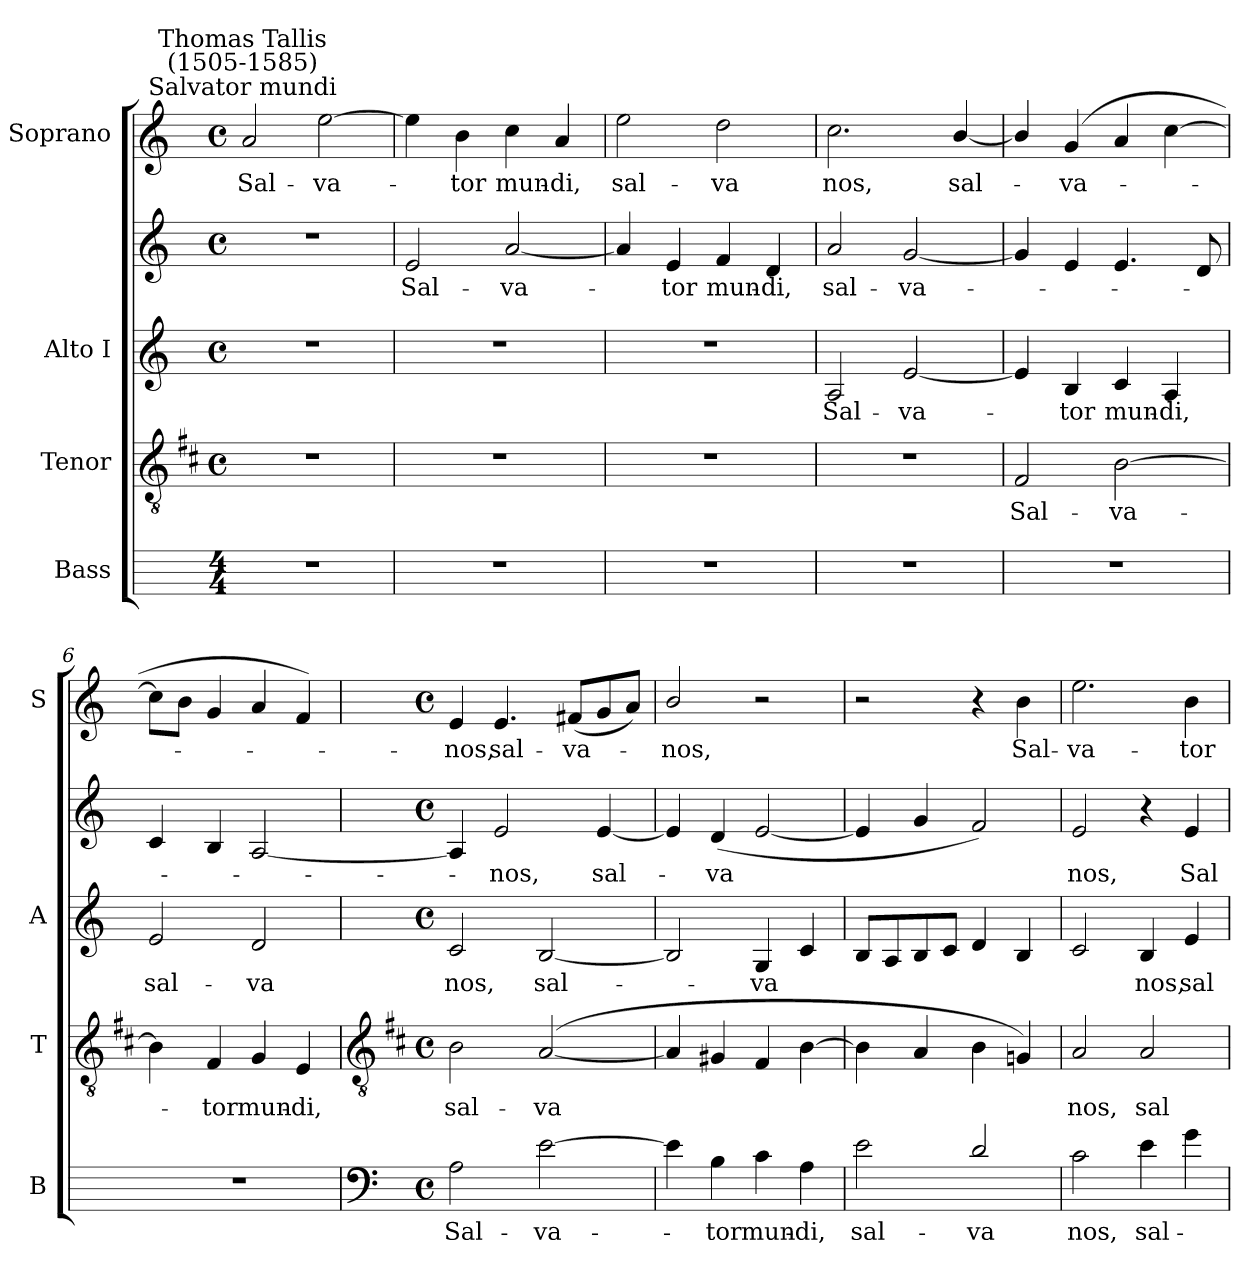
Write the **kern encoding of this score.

**kern	**text	**kern	**text	**kern	**text	**kern	**text	**kern	**text
*part4	*part4	*part3	*part3	*part2	*part2	*part2	*part2	*part1	*part1
*staff5	*staff5	*staff4	*staff4	*staff3	*staff3	*staff2	*staff2	*staff1	*staff1
*I"Bass	*	*I"Tenor	*	*I"Alto I	*	*	*	*I"Soprano	*
*I'B	*	*I'T	*	*I'A	*	*	*	*I'S	*
*	*	*clefGv2	*	*clefG2	*	*clefG2	*	*clefG2	*
*ITrd7c12	*	*ITrd1c2	*	*	*	*	*	*	*
*	*	*k[]	*	*k[]	*	*k[]	*	*k[]	*
*	*	*C:	*	*C:	*	*C:	*	*C:	*
*M4/4	*	*M4/4	*	*M4/4	*	*M4/4	*	*M4/4	*
*	*	*met(c)	*	*met(c)	*	*met(c)	*	*met(c)	*
=1	=1	=1	=1	=1	=1	=1	=1	=1	=1
!	!	!	!	!	!	!	!	!LO:TX:a:cj:t=Salvator mundi	!
!	!	!	!	!	!	!	!	!LO:TX:a:cj:t=Thomas Tallis\n(1505-1585)	!
!	!	!	!	!	!	!	!	!	!LO:LY:b
1r	.	1r	.	1r	.	1r	.	2a	Sal-
!	!	!	!	!	!	!	!	!	!LO:LY:b
.	.	.	.	.	.	.	.	[2ee	-va-
=2	=2	=2	=2	=2	=2	=2	=2	=2	=2
!	!	!	!	!	!	!	!LO:LY:b	!	!
1r	.	1r	.	1r	.	2e	Sal-	4ee]	.
!	!	!	!	!	!	!	!	!	!LO:LY:b
.	.	.	.	.	.	.	.	4b	tor
!	!	!	!	!	!	!	!LO:LY:b	!	!LO:LY:b
.	.	.	.	.	.	[2a	-va-	4cc	mun-
!	!	!	!	!	!	!	!	!	!LO:LY:b
.	.	.	.	.	.	.	.	4a	-di,
=3	=3	=3	=3	=3	=3	=3	=3	=3	=3
!	!	!	!	!	!	!	!	!	!LO:LY:b
1r	.	1r	.	1r	.	4a]	.	2ee	sal-
!	!	!	!	!	!	!	!LO:LY:b	!	!
.	.	.	.	.	.	4e	tor	.	.
!	!	!	!	!	!	!	!LO:LY:b	!	!LO:LY:b
.	.	.	.	.	.	4f	mun-	2dd	-va
!	!	!	!	!	!	!	!LO:LY:b	!	!
.	.	.	.	.	.	4d	-di,	.	.
=4	=4	=4	=4	=4	=4	=4	=4	=4	=4
!	!	!	!	!	!LO:LY:b	!	!LO:LY:b	!	!LO:LY:b
1r	.	1r	.	2A	Sal-	2a	sal-	2.cc	nos,
!	!	!	!	!	!LO:LY:b	!	!LO:LY:b	!	!
.	.	.	.	[2e	-va-	[2g	-va-	.	.
!	!	!	!	!	!	!	!	!	!LO:LY:b
.	.	.	.	.	.	.	.	[4b/	sal-
=5	=5	=5	=5	=5	=5	=5	=5	=5	=5
!	!	!	!LO:LY:b	!	!	!	!	!	!
1r	.	2E	Sal-	4e]	.	4g]	.	4b/]	.
!	!	!	!	!	!LO:LY:b	!	!	!	!LO:LY:b
.	.	.	.	4B	tor	4e	.	(<4g	va-
!	!	!	!LO:LY:b	!	!LO:LY:b	!	!	!	!
.	.	[2A	-va-	4c	mun-	4.e	.	4a	.
!	!	!	!	!	!LO:LY:b	!	!	!	!
.	.	.	.	4A	-di,	.	.	[4cc	.
.	.	.	.	.	.	8d	.	.	.
=6	=6	=6	=6	=6	=6	=6	=6	=6	=6
!	!	!	!	!	!LO:LY:b	!	!	!	!
1r	.	4A]	.	2e	sal-	4c	.	8ccL]	.
.	.	.	.	.	.	.	.	8bJ	.
!	!	!	!LO:LY:b	!	!	!	!	!	!
.	.	4E	tor	.	.	4B	.	4g	.
!	!	!	!LO:LY:b	!	!LO:LY:b	!	!	!	!
.	.	4F	mun-	2d	-va	[2A	.	4a	.
!	!	!	!LO:LY:b	!	!	!	!	!	!
.	.	4D	-di,	.	.	.	.	4f)	.
!!LO:LB:g=z
=7	=7	=7	=7	=7	=7	=7	=7	=7	=7
*clefF4	*	*clefGv2	*	*	*	*	*	*	*
*k[]	*	*	*	*	*	*	*	*	*
*C:	*	*	*	*	*	*	*	*	*
*M4/4	*	*M4/4	*	*M4/4	*	*M4/4	*	*M4/4	*
*met(c)	*	*met(c)	*	*met(c)	*	*met(c)	*	*met(c)	*
!	!LO:LY:b	!	!LO:LY:b	!	!LO:LY:b	!	!	!	!LO:LY:b
2AA	Sal-	2A	sal-	2c	nos,	4A]	.	4e	nos,
!	!	!	!	!	!	!	!LO:LY:b	!	!LO:LY:b
.	.	.	.	.	.	2e	nos,	4.e	sal-
!	!LO:LY:b	!	!LO:LY:b	!	!LO:LY:b	!	!	!	!
[2E	-va-	(<[2G	-va	[2B	sal-	.	.	.	.
!	!	!	!	!	!	!	!	!	!LO:LY:b
.	.	.	.	.	.	.	.	(<8f#XL	-va-
!	!	!	!	!	!	!	!LO:LY:b	!	!
.	.	.	.	.	.	[4e	sal-	8g	.
.	.	.	.	.	.	.	.	8aJ)	.
=8	=8	=8	=8	=8	=8	=8	=8	=8	=8
!	!	!	!	!	!	!	!	!	!LO:LY:b
4E]	.	4G]	.	2B]	.	4e]	.	2b/	nos,
!	!LO:LY:b	!	!	!	!	!	!LO:LY:b	!	!
4BB	tor	4F#X	.	.	.	(<4d	va	.	.
!	!LO:LY:b	!	!	!	!LO:LY:b	!	!	!	!
4C	mun-	4E	.	4G	va	[2e	.	2r	.
!	!LO:LY:b	!	!	!	!	!	!	!	!
4AA	-di,	[4A	.	4c	.	.	.	.	.
=9	=9	=9	=9	=9	=9	=9	=9	=9	=9
!	!LO:LY:b	!	!	!	!	!	!	!	!
2E	sal-	4A]	.	8BL	.	4e]	.	2r	.
.	.	.	.	8A	.	.	.	.	.
.	.	4G	.	8B	.	4g	.	.	.
.	.	.	.	8cJ	.	.	.	.	.
!	!LO:LY:b	!	!	!	!	!	!	!	!
2D/	-va	4A	.	4d	.	2f)	.	4r	.
!	!	!	!	!	!	!	!	!	!LO:LY:b
.	.	4Fn)	.	4B	.	.	.	4b	Sal-
=10	=10	=10	=10	=10	=10	=10	=10	=10	=10
!	!LO:LY:b	!	!LO:LY:b	!	!	!	!LO:LY:b	!	!LO:LY:b
2C	nos,	2G	nos,	2c	.	2e	nos,	2.ee	-va-
!	!LO:LY:b	!	!LO:LY:b	!	!LO:LY:b	!	!	!	!
4E	sal-	2G	sal-	4B	-nos,	4r	.	.	.
!	!	!	!	!	!LO:LY:b	!	!LO:LY:b	!	!LO:LY:b
4G	.	.	.	4e	sal-	4e	Sal-	4b	-tor
=	=	=	=	=	=	=	=	=	=
*-	*-	*-	*-	*-	*-	*-	*-	*-	*-
